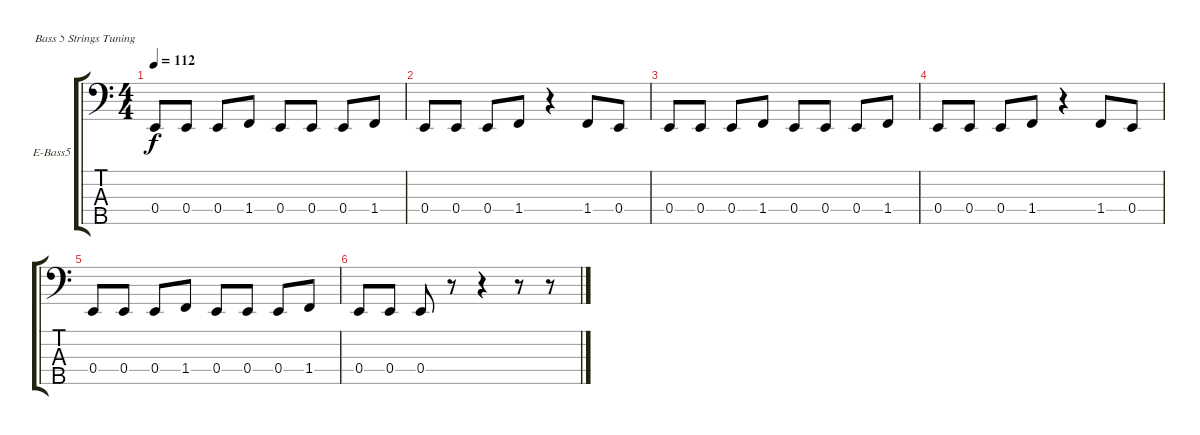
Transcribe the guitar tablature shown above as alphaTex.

\bracketExtendMode groupsimilarinstruments
\firstSystemTrackNameOrientation horizontal
\otherSystemsTrackNameOrientation horizontal
\track ("Bass" "E-Bass5") {instrument electricbassfinger}
\staff {score tabs}
\tuning (G2 D2 A1 E1 B0)
\ts (4 4)
\tempo 112
\clef f4
\ks c
0.4.8{dy f} 0.4.8 0.4.8 1.4.8 0.4.8 0.4.8 0.4.8 1.4.8 |
0.4.8 0.4.8 0.4.8 1.4.8 r.4 1.4.8 0.4.8 |
0.4.8 0.4.8 0.4.8 1.4.8 0.4.8 0.4.8 0.4.8 1.4.8 |
0.4.8 0.4.8 0.4.8 1.4.8 r.4 1.4.8 0.4.8 |
0.4.8 0.4.8 0.4.8 1.4.8 0.4.8 0.4.8 0.4.8 1.4.8 |
0.4.8 0.4.8 0.4.8 r.8 r.4 r.8 r.8
